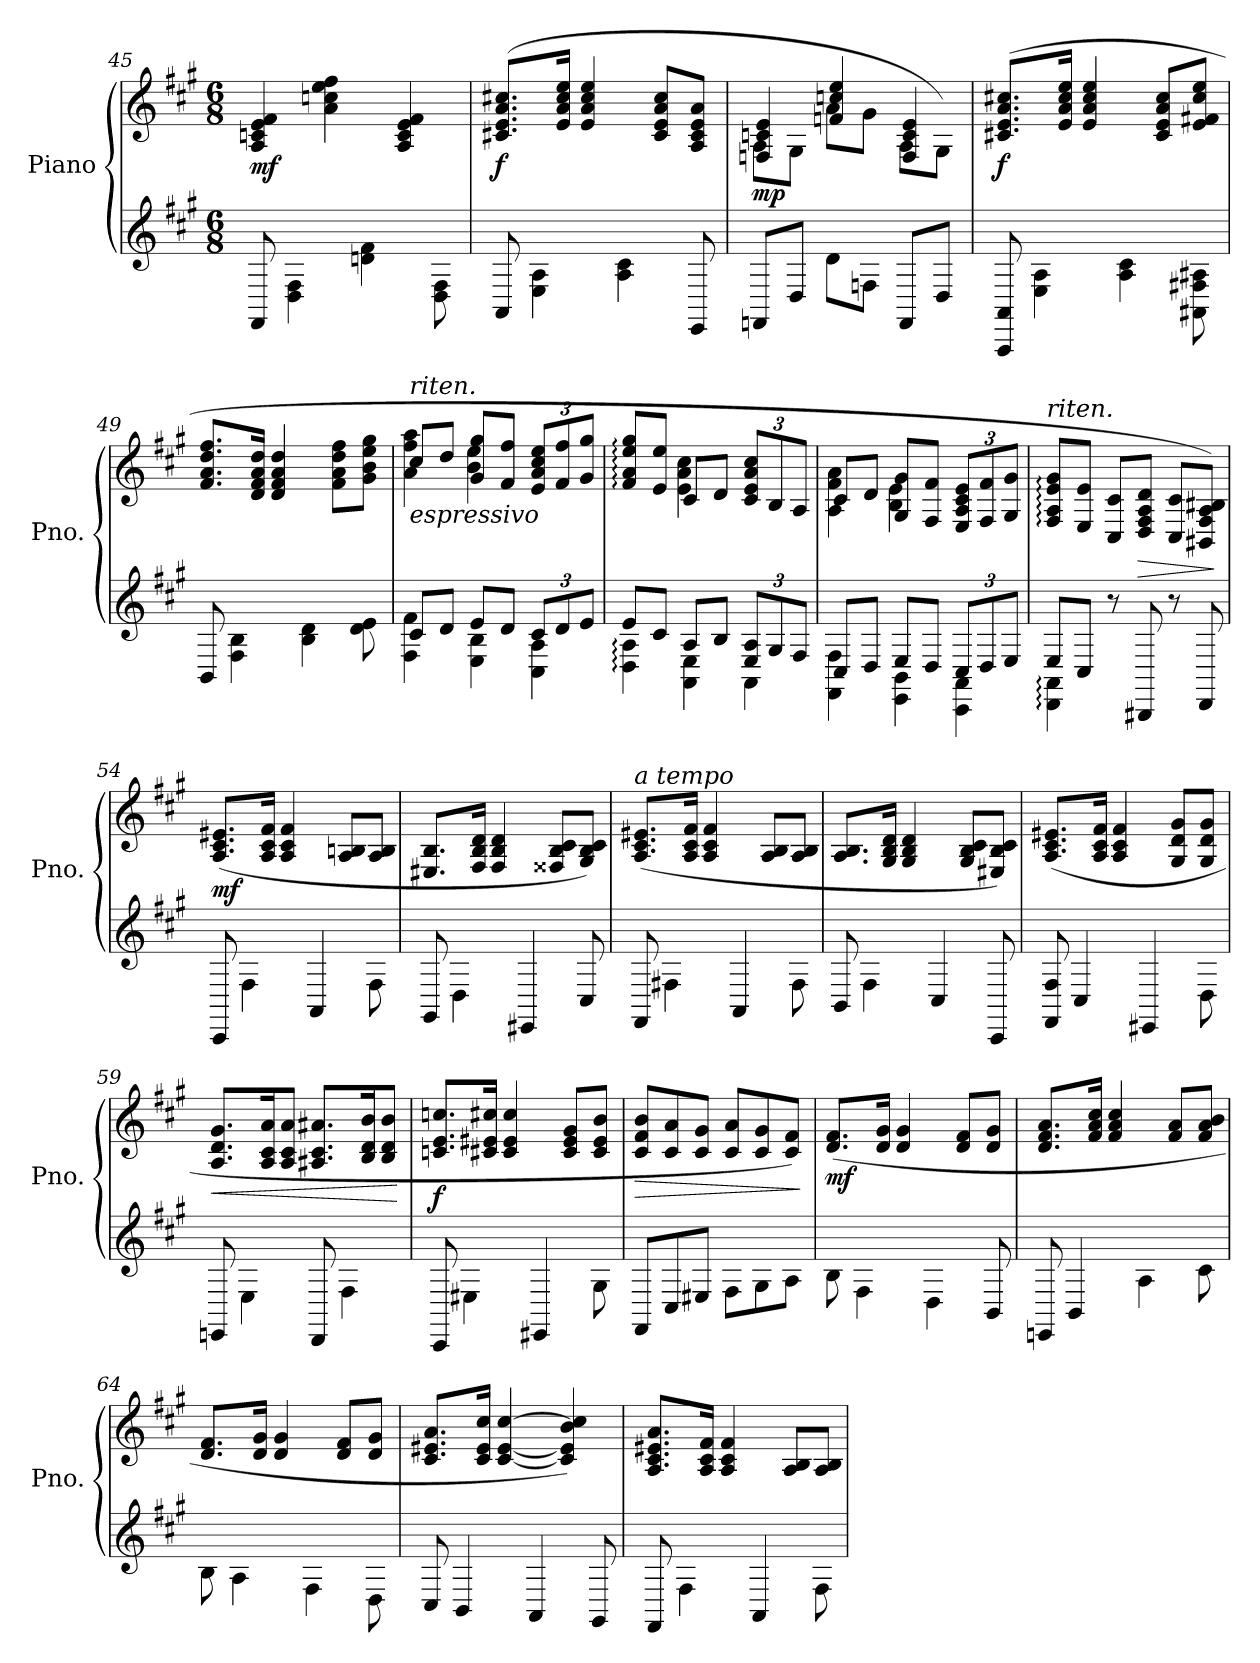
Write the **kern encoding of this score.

**kern	**kern	**dynam
*part1	*part1	*part1
*staff2	*staff1	*staff1/2
*I"Piano	*	*
*I'Pno.	*	*
*clefG2	*clefG2	*
*k[f#c#g#]	*k[f#c#g#]	*
*M6/8	*M6/8	*
=45	=45	=45
!	!	!LO:DY:b
8FF#/	4A/ 4cn/ 4e/ 4f#/	mf
4D\ 4F#\	.	.
.	4a\ 4ccn\ 4ee\ 4ff#\	.
4dn\ 4f#\	.	.
.	4A/ 4c/ 4e/ 4f#/	.
8D\ 8F#\	.	.
!!LO:PB:g=z
=46	=46	=46
!	!	!LO:DY:b
8AA/	(>8.c#X/ 8.e/ 8.a/ 8.cc#X/L	f
4E\ 4A\	.	.
.	16e/ 16a/ 16cc#/ 16ee/Jk	.
.	4e/ 4a/ 4cc#/ 4ee/	.
4A\ 4c#\	.	.
.	8c#/ 8e/ 8a/ 8cc#/L	.
8EE/	8A/ 8c#/ 8e/ 8a/J	.
=47	=47	=47
*	*^	*
!	!	!	!LO:DY:b
8FFn/L	8A\L	4Fn/ 4cn/ 4e/	mp
8D/J	8G#\J	.	.
8d\L	8a\L	4fn/ 4ccn/ 4ee/	.
8Fn\J	8g#\J	.	.
8FF/L	8A\L	4F/ 4c/ 4e/	.
8D/J	8G#\J)	.	.
*	*v	*v	*
=48	=48	=48
!	!	!LO:DY:b
8AAA/ 8AA/	(>8.c#X/ 8.e/ 8.a/ 8.cc#X/L	f
4E\ 4A\	.	.
.	16e/ 16a/ 16cc#/ 16ee/Jk	.
.	4e/ 4a/ 4cc#/ 4ee/	.
4A\ 4c#\	.	.
.	8c#/ 8e/ 8a/ 8cc#/L	.
8AA#X\ 8F#X\ 8A#X\	8e/ 8f#X/ 8cc#/ 8ee/J	.
=49	=49	=49
8BB/	8.f#/ 8.a/ 8.dd/ 8.ff#/L	.
4F#\ 4B\	.	.
.	16d/ 16f#/ 16a/ 16dd/Jk	.
.	4d/ 4f#/ 4a/ 4dd/	.
4B\ 4d\	.	.
.	8f#\ 8a\ 8dd\ 8ff#\L	.
8d\ 8e\	8g#\ 8b\ 8ee\ 8gg#\J	.
=50	=50	=50
*^	*^	*
!	!	!LO:TX:b:i:t=espressivo	!	!
!	!	!LO:TX:a:i:t=riten.	!	!
8c#/L	4F#\ 4f#\	8cc#/L	4a\ 4ff#\ 4aa\	.
8d/J	.	8dd/J	.	.
8e/L	4E\ 4B\	8g#/ 8gg#/L	4b\ 4ee\	.
8d/J	.	8f#/ 8ff#/J	.	.
*Xbrackettup	*	*Xbrackettup	*	*
12c#/L	4C#\ 4A\	12e/ 12a/ 12cc#/ 12ee/L	4ryy	.
12d/	.	12f#/ 12ff#/	.	.
12e/J	.	12g#/ 12gg#/J	.	.
!!LO:LB:g=z	!!
=51	=51	=51	=51	=51
8e/L	4D\: 4A\:	8f#/: 8a/: 8ee/: 8gg#/:L	4ryy	.
8c#/J	.	8e/ 8ee/J	.	.
8A/L	4AA\ 4E\	8c#/L	4e\ 4a\ 4cc#\	.
8B/J	.	8d/J	.	.
12E/ 12A/L	4AA\	12c#/ 12e/ 12a/ 12cc#/L	4ryy	.
12G#/	.	12B/	.	.
12F#/J	.	12A/J	.	.
=52	=52	=52	=52	=52
8C#/L	4FF#\ 4F#\	8c#/L	4A\ 4f#\ 4a\	.
8D/J	.	8d/J	.	.
8E/L	4EE\ 4BB\	8G#/ 8g#/L	4B\ 4e\	.
8D/J	.	8F#/ 8f#/J	.	.
12C#/L	4CC#\ 4AA\	12E/ 12A/ 12c#/ 12e/L	4ryy	.
12D/	.	12F#/ 12f#/	.	.
12E/J	.	12G#/ 12g#/J	.	.
*	*	*v	*v	*
=53	=53	=53	=53
!	!	!LO:TX:a:i:t=riten.	!
8E/L	4DD\: 4AA\:	8F#/: 8A/: 8e/: 8g#/:L	.
8C#/J	.	8E/ 8e/J	.
8r	2ryy	8C#/ 8c#/L	.
!	!	!	!LO:HP:b
8BBB#X/	.	8D/ 8F#/ 8A/ 8d/J	>
8r	.	8C#/ 8c#/L	.
8DD/	.	8BB#X/ 8F#/ 8A/ 8B#X/J)	.
*v	*v	*	*
.	.	]
=54	=54	=54
!	!	!LO:DY:b
8CC#/	(>8.A/ 8.c#/ 8.e#X/L	mf
4F#\	.	.
.	16A/ 16c#/ 16f#/Jk	.
.	4A/ 4c#/ 4f#/	.
4AA/	.	.
.	8A/ 8Bn/L	.
8F#\	8A/ 8B/J	.
!!LO:LB:g=z
=55	=55	=55
8GG#/	8.E#X/ 8.B/L	.
4D\	.	.
.	16F#/ 16B/ 16d/Jk	.
.	4F#/ 4B/ 4d/	.
4EE#X/	.	.
.	8F##X/ 8B/ 8c#/L	.
8C#/	8G#/ 8B/ 8c#/J)	.
=56	=56	=56
!	!LO:TX:a:i:t=a tempo	!
8FF#/	(>8.A/ 8.c#/ 8.e#X/L	.
4F#X\	.	.
.	16A/ 16c#/ 16f#/Jk	.
.	4A/ 4c#/ 4f#/	.
4AA/	.	.
.	8A/ 8B/L	.
8F#\	8A/ 8B/J	.
=57	=57	=57
8BB/	8.A/ 8.B/L	.
4F#\	.	.
.	16G#/ 16B/ 16d/Jk	.
.	4G#/ 4B/ 4d/	.
4C#/	.	.
.	8G#/ 8B/ 8c#/L	.
8CC#/	8E#X/ 8B/ 8c#/J)	.
=58	=58	=58
8FF#/ 8F#/	(>8.A/ 8.c#/ 8.e#X/L	.
4C#/	.	.
.	16A/ 16c#/ 16f#/Jk	.
.	4A/ 4c#/ 4f#/	.
4EE#X/	.	.
.	8G#/ 8d/ 8g#/L	.
8D\	8G#/ 8d/ 8g#/J	.
!!LO:LB:g=z
=59	=59	=59
!	!	!LO:HP:b
8EEn/	8.A/ 8.d/ 8.g#/L	<
4E\	.	.
.	16A/ 16c#/ 16a/K	.
.	8A/ 8c#/ 8a/J	.
8DD/	8.A#X/ 8.c#/ 8.a#X/L	.
4F#\	.	.
.	16B/ 16d/ 16b/K	.
.	8B/ 8d/ 8b/J	.
.	.	[
=60	=60	=60
!	!	!LO:DY:b
8CC#/	8.cn/ 8.e/ 8.ccn/L	f
4E#X\	.	.
.	16c#X/ 16e#X/ 16cc#X/Jk	.
.	4c#/ 4e#/ 4cc#/	.
4EE#X/	.	.
.	8c#/ 8e#/ 8g#/L	.
8G#\	8c#/ 8e#/ 8b/J	.
=61	=61	=61
!	!	!LO:HP:b
8FF#/L	8c#/ 8f#/ 8b/L	>
8C#/	8c#/ 8a/	.
8E#X/J	8c#/ 8g#/J	.
8F#\L	8c#/ 8a/L	.
8G#\	8c#/ 8g#/	.
8A\J	8c#/ 8f#/J)	.
.	.	]
=62	=62	=62
!	!	!LO:DY:b
8B\	(>8.d/ 8.f#/L	mf
4F#\	.	.
.	16d/ 16g#/Jk	.
.	4d/ 4g#/	.
4D\	.	.
.	8d/ 8f#/L	.
8BB/	8d/ 8g#/J	.
=63	=63	=63
8EEn/	8.d/ 8.f#/ 8.a/L	.
4BB/	.	.
.	16f#/ 16a/ 16cc#/Jk	.
.	4f#/ 4a/ 4cc#/	.
4A\	.	.
.	8f#/ 8a/L	.
8c#\	8f#/ 8a/ 8b/J	.
!!LO:LB:g=z
=64	=64	=64
8B\	8.d/ 8.f#/L	.
4A\	.	.
.	16d/ 16g#/Jk	.
.	4d/ 4g#/	.
4F#\	.	.
.	8d/ 8f#/L	.
8D\	8d/ 8g#/J	.
=65	=65	=65
8C#/	8.c#/ 8.e#X/ 8.a/L	.
4BB/	.	.
.	16c#/ 16e#/ 16cc#/Jk	.
.	[4c#/ [4e#/ [4cc#/	.
4AA/	.	.
.	4c#/] 4e#/] 4b/ 4cc#/])	.
8GG#/	.	.
=66	=66	=66
8FF#/	8.A/ 8.c#/ 8.e#X/ 8.a/L	.
4F#\	.	.
.	16A/ 16c#/ 16f#/Jk	.
.	4A/ 4c#/ 4f#/	.
4AA/	.	.
.	8A/ 8B/L	.
8F#\	8A/ 8B/J	.
=	=	=
*-	*-	*-
